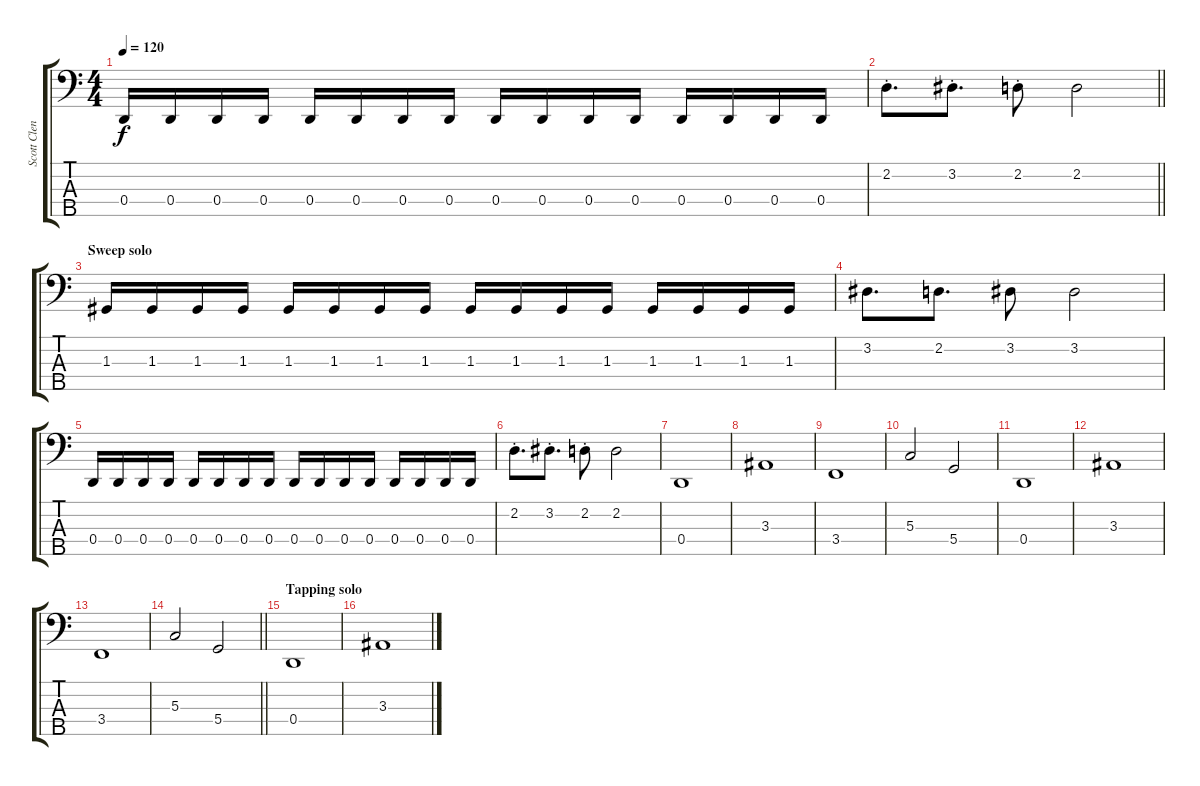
\track ("Scott Clendenin" "Scott Clen") {instrument electricbasspick}
\staff {score tabs}
\tuning (F2 C2 G1 D1 A0) {hide}
\ts (4 4)
\tempo 120
\clef f4
\ks c
0.4.16{dy f} 0.4.16 0.4.16 0.4.16 0.4.16 0.4.16 0.4.16 0.4.16 0.4.16 0.4.16 0.4.16 0.4.16 0.4.16 0.4.16 0.4.16 0.4.16 |
\barLineRight lightlight
2.2{st}.8{d} 3.2{st}.8{d} 2.2{st}.8 2.2.2 |
\section ("" "Sweep solo")
1.3.16 1.3.16 1.3.16 1.3.16 1.3.16 1.3.16 1.3.16 1.3.16 1.3.16 1.3.16 1.3.16 1.3.16 1.3.16 1.3.16 1.3.16 1.3.16 |
3.2.8{d} 2.2.8{d} 3.2.8 3.2.2 |
0.4.16 0.4.16 0.4.16 0.4.16 0.4.16 0.4.16 0.4.16 0.4.16 0.4.16 0.4.16 0.4.16 0.4.16 0.4.16 0.4.16 0.4.16 0.4.16 |
2.2{st}.8{d} 3.2{st}.8{d} 2.2{st}.8 2.2.2 |
0.4.1 |
3.3.1 |
3.4.1 |
5.3.2 5.4.2 |
0.4.1 |
3.3.1 |
3.4.1 |
\barLineRight lightlight
5.3.2 5.4.2 |
\section ("" "Tapping solo")
0.4.1 |
3.3.1
